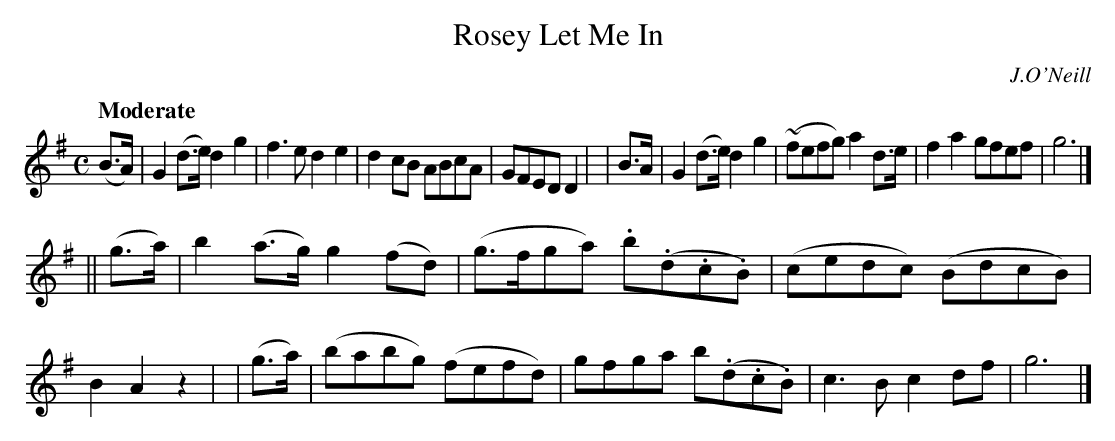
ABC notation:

X:1
T: Rosey Let Me In
O: J.O'Neill
Q: "Moderate"
M: C
L: 1/8
K: G
   (B>A) | G2(d>e) d2g2   | f3e     d2e2      | d2cB   ABcA | GFED D2 |\
|   B>A  | G2(d>e) d2g2   |(~fefg)  a2d>e     | f2a2   gfef | g6 |]
|| (g>a) | b2(a>g) g2(fd) |(g>fga) .b(.d.c.B) |(cedc) (BdcB)| B2A2 z2 |\
|  (g>a) | (babg) (fefd)  | gfga    b(.d.c.B) | c3B    c2df | g6 |]
